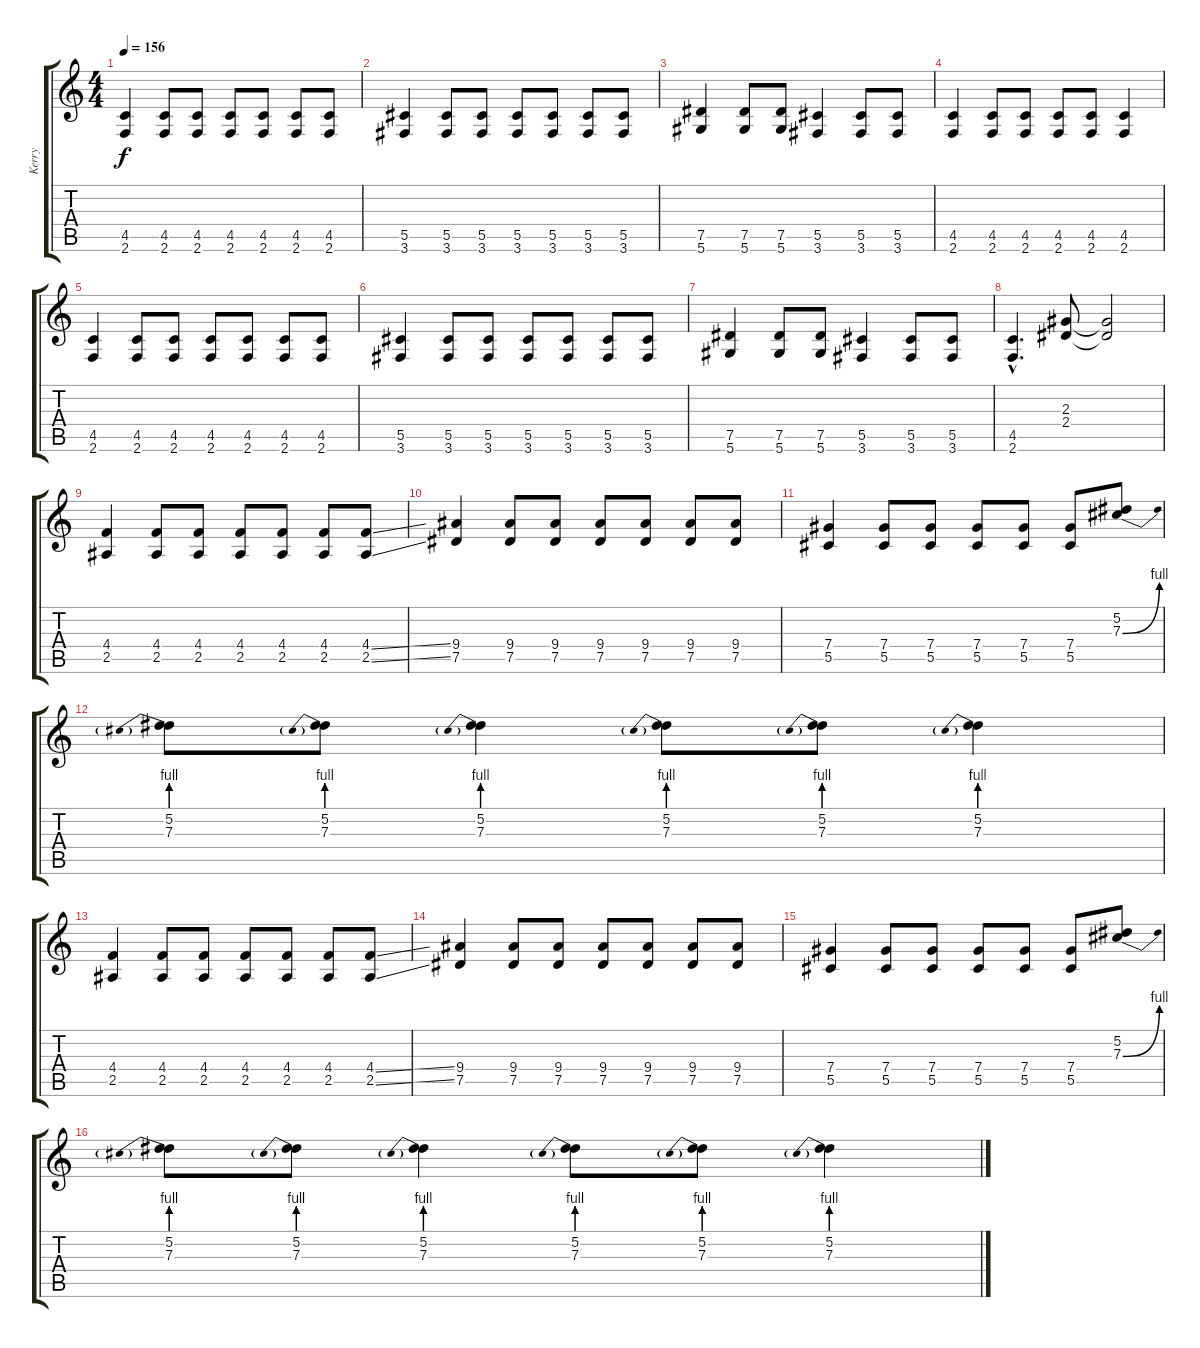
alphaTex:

\track ("Kerry" "Kerry") {instrument distortionguitar}
\staff {score tabs}
\tuning (Eb4 Bb3 Gb3 Db3 Ab2 Eb2) {hide}
\ts (4 4)
\tempo 156
\clef g2
\ks c
(4.5 2.6).4{dy f} (4.5 2.6).8 (4.5 2.6).8 (4.5 2.6).8 (4.5 2.6).8 (4.5 2.6).8 (4.5 2.6).8 |
(5.5 3.6).4 (5.5 3.6).8 (5.5 3.6).8 (5.5 3.6).8 (5.5 3.6).8 (5.5 3.6).8 (5.5 3.6).8 |
(7.5 5.6).4 (7.5 5.6).8 (7.5 5.6).8 (5.5 3.6).4 (5.5 3.6).8 (5.5 3.6).8 |
(4.5 2.6).4 (4.5 2.6).8 (4.5 2.6).8 (4.5 2.6).8 (4.5 2.6).8 (4.5 2.6).4 |
(4.5 2.6).4 (4.5 2.6).8 (4.5 2.6).8 (4.5 2.6).8 (4.5 2.6).8 (4.5 2.6).8 (4.5 2.6).8 |
(5.5 3.6).4 (5.5 3.6).8 (5.5 3.6).8 (5.5 3.6).8 (5.5 3.6).8 (5.5 3.6).8 (5.5 3.6).8 |
(7.5 5.6).4 (7.5 5.6).8 (7.5 5.6).8 (5.5 3.6).4 (5.5 3.6).8 (5.5 3.6).8 |
(4.5{hac} 2.6{hac}).4{d} (2.3 2.4).8 (2.3{t} 2.4{t}).2 |
(4.4 2.5).4 (4.4 2.5).8 (4.4 2.5).8 (4.4 2.5).8 (4.4 2.5).8 (4.4 2.5).8 (4.4{ss} 2.5{ss}).8 |
(9.4 7.5).4 (9.4 7.5).8 (9.4 7.5).8 (9.4 7.5).8 (9.4 7.5).8 (9.4 7.5).8 (9.4 7.5).8 |
(7.4 5.5).4 (7.4 5.5).8 (7.4 5.5).8 (7.4 5.5).8 (7.4 5.5).8 (7.4 5.5).8 (5.2 7.3{be (bend 0 0 60 4)}).8 |
(5.2 7.3{be (prebend 0 4 60 4)}).8 (5.2 7.3{be (prebend 0 4 60 4)}).8 (5.2 7.3{be (prebend 0 4 60 4)}).4 (5.2 7.3{be (prebend 0 4 60 4)}).8 (5.2 7.3{be (prebend 0 4 60 4)}).8 (5.2 7.3{be (prebend 0 4 60 4)}).4 |
(4.4 2.5).4 (4.4 2.5).8 (4.4 2.5).8 (4.4 2.5).8 (4.4 2.5).8 (4.4 2.5).8 (4.4{ss} 2.5{ss}).8 |
(9.4 7.5).4 (9.4 7.5).8 (9.4 7.5).8 (9.4 7.5).8 (9.4 7.5).8 (9.4 7.5).8 (9.4 7.5).8 |
(7.4 5.5).4 (7.4 5.5).8 (7.4 5.5).8 (7.4 5.5).8 (7.4 5.5).8 (7.4 5.5).8 (5.2 7.3{be (bend 0 0 60 4)}).8 |
(5.2 7.3{be (prebend 0 4 60 4)}).8 (5.2 7.3{be (prebend 0 4 60 4)}).8 (5.2 7.3{be (prebend 0 4 60 4)}).4 (5.2 7.3{be (prebend 0 4 60 4)}).8 (5.2 7.3{be (prebend 0 4 60 4)}).8 (5.2 7.3{be (prebend 0 4 60 4)}).4
